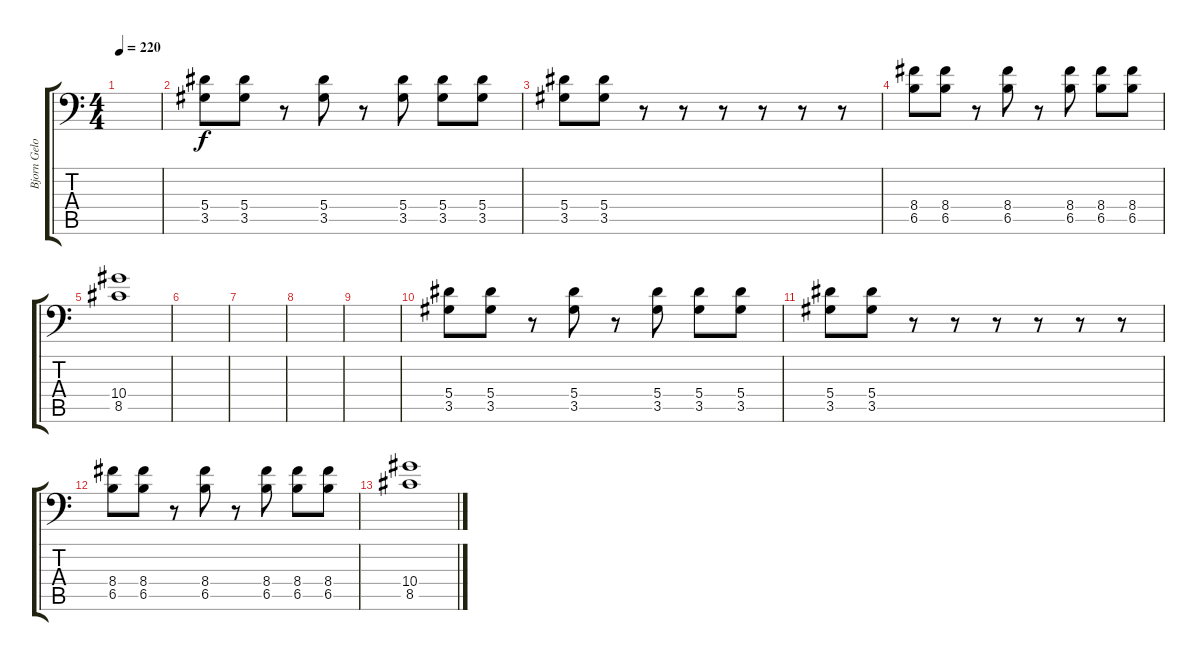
\track ("Bjorn Gelotte " "Bjorn Gelo") {instrument distortionguitar}
\staff {score tabs}
\tuning (C4 G3 Eb3 Bb2 F2 Bb1) {hide}
\ts (4 4)
\tempo 220
\clef f4
\ks c
|
(5.4 3.5).8{dy f} (5.4 3.5).8 r.8 (5.4 3.5).8 r.8 (5.4 3.5).8 (5.4 3.5).8 (5.4 3.5).8 |
(5.4 3.5).8 (5.4 3.5).8 r.8 r.8 r.8 r.8 r.8 r.8 |
(8.4 6.5).8 (8.4 6.5).8 r.8 (8.4 6.5).8 r.8 (8.4 6.5).8 (8.4 6.5).8 (8.4 6.5).8 |
(10.4 8.5).1 |
|
|
|
|
(5.4 3.5).8 (5.4 3.5).8 r.8 (5.4 3.5).8 r.8 (5.4 3.5).8 (5.4 3.5).8 (5.4 3.5).8 |
(5.4 3.5).8 (5.4 3.5).8 r.8 r.8 r.8 r.8 r.8 r.8 |
(8.4 6.5).8 (8.4 6.5).8 r.8 (8.4 6.5).8 r.8 (8.4 6.5).8 (8.4 6.5).8 (8.4 6.5).8 |
(10.4 8.5).1
